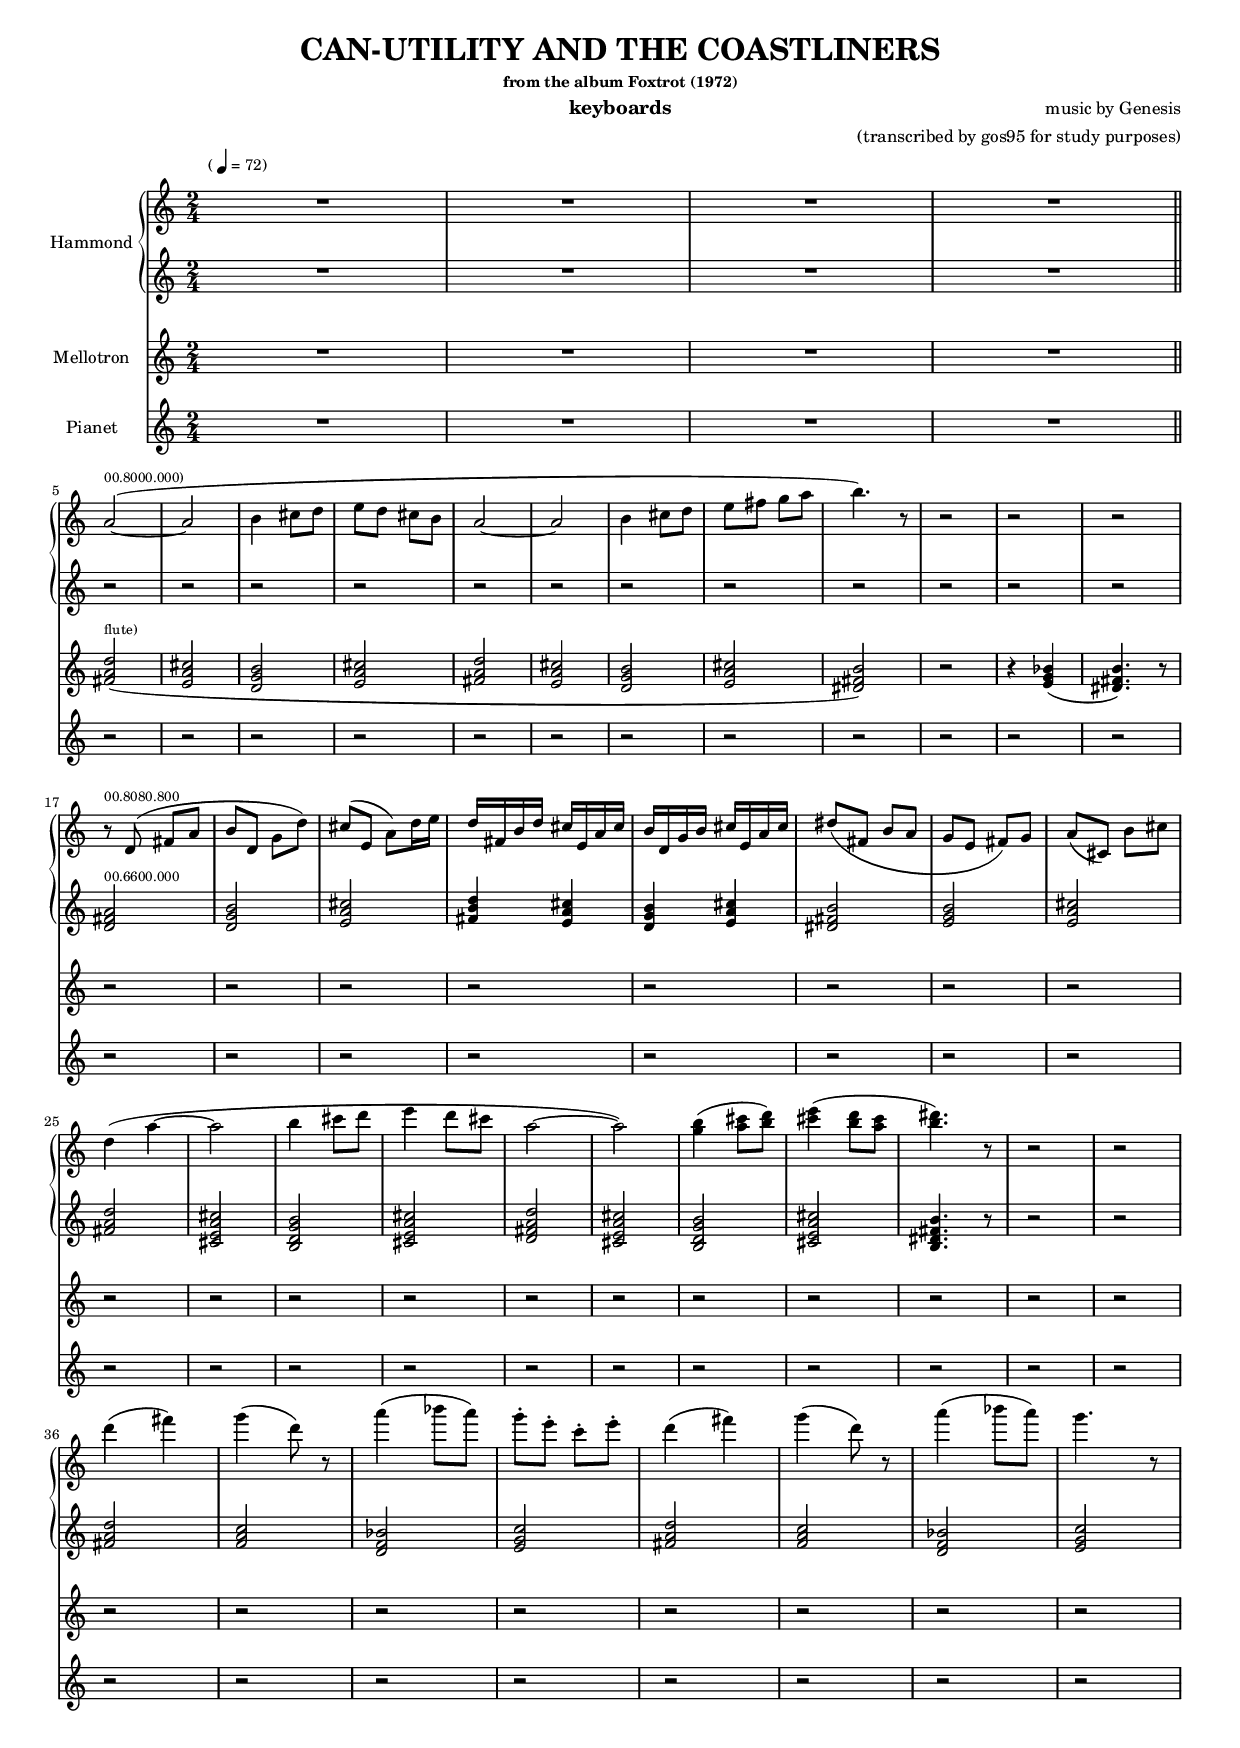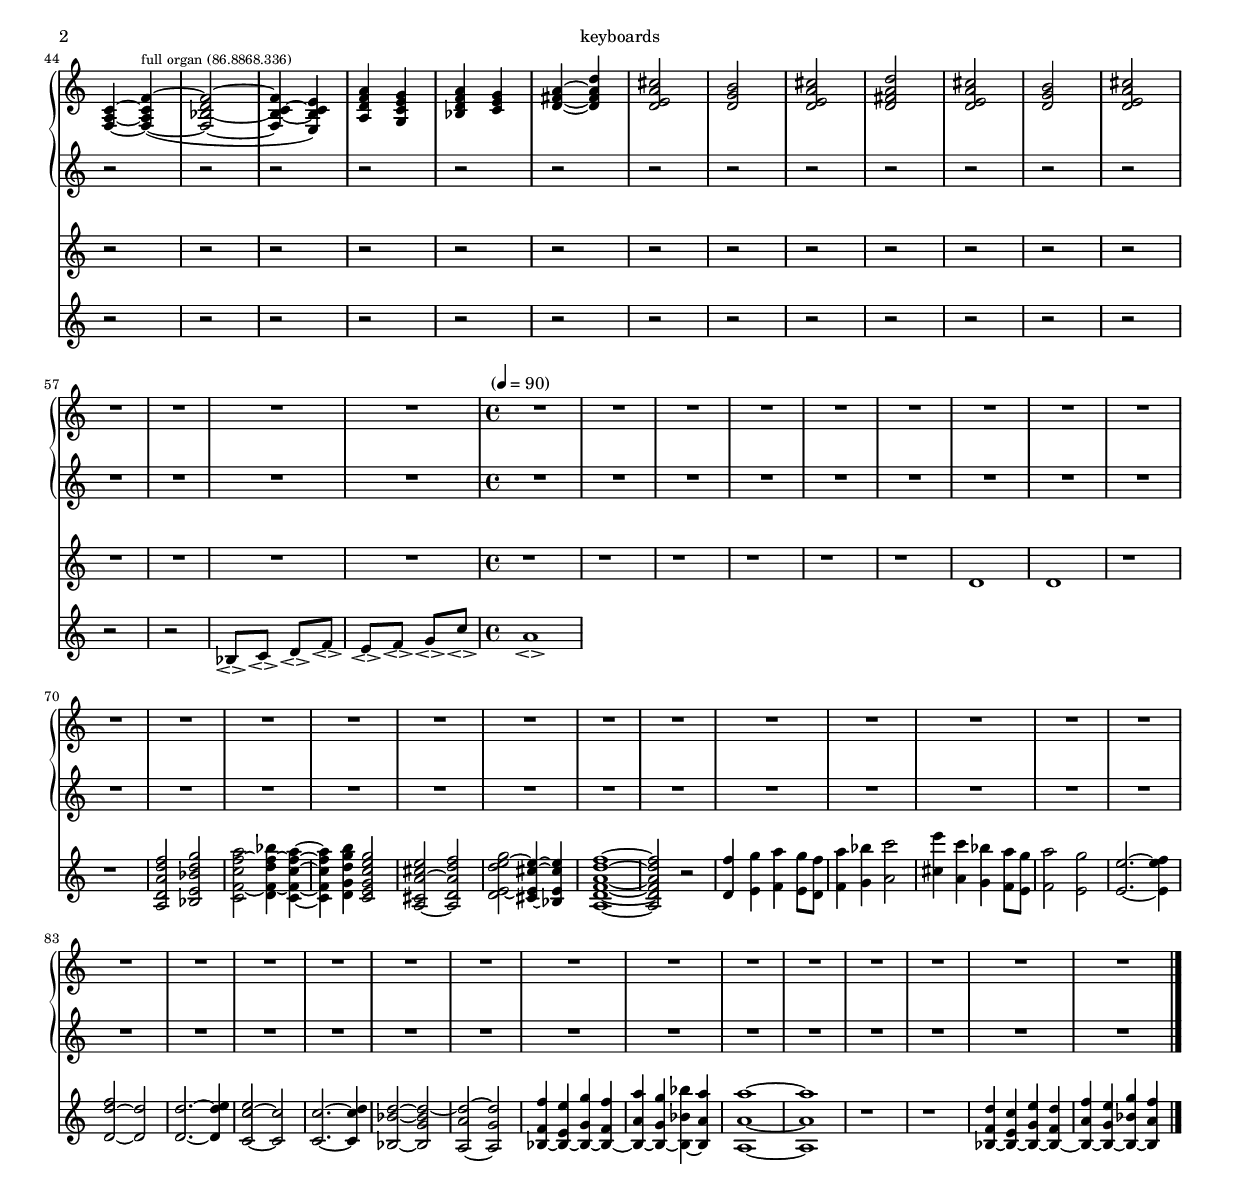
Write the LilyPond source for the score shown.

% ===========================================================================================================
% suppers-ready.ly
%  _____ _        ___            _       ___ _    _      ___   __ _____ _         ___                 _    
% |_   _| |_  ___| _ ) __ _ _ _ | |__ __/ __(_)__| |___ / _ \ / _|_   _| |_  ___ / __|___ _ _  ___ __(_)___
%   | | | ' \/ -_) _ \/ _` | ' \| / /(_-<__ \ / _` / -_) (_) |  _| | | | ' \/ -_) (_ / -_) ' \/ -_|_-< (_-<
%   |_| |_||_\___|___/\__,_|_||_|_\_\/__/___/_\__,_\___|\___/|_|   |_| |_||_\___|\___\___|_||_\___/__/_/__/
%                                                                                                          
% Copyright (c) 2018 Alessandro Fraschetti (mail: gos95@gommagomma.net)
%
% Permission is hereby granted, free of charge, to any person obtaining a copy
% of this software and associated documentation files (the "Software"), to deal
% in the Software without restriction, including without limitation the rights
% to use, copy, modify, merge, publish, distribute, sublicense, and/or sell
% copies of the Software, and to permit persons to whom the Software is
% furnished to do so, subject to the following conditions:
% 
% The above copyright notice and this permission notice shall be included in all
% copies or substantial portions of the Software.
% 
% THE SOFTWARE IS PROVIDED "AS IS", WITHOUT WARRANTY OF ANY KIND, EXPRESS OR
% IMPLIED, INCLUDING BUT NOT LIMITED TO THE WARRANTIES OF MERCHANTABILITY,
% FITNESS FOR A PARTICULAR PURPOSE AND NONINFRINGEMENT. IN NO EVENT SHALL THE
% AUTHORS OR COPYRIGHT HOLDERS BE LIABLE FOR ANY CLAIM, DAMAGES OR OTHER
% LIABILITY, WHETHER IN AN ACTION OF CONTRACT, TORT OR OTHERWISE, ARISING FROM,
% OUT OF OR IN CONNECTION WITH THE SOFTWARE OR THE USE OR OTHER DEALINGS IN THE
% SOFTWARE.
% ===========================================================================================================


\version "2.12.3"
#(ly:set-option 'delete-intermediate-files #t)
#(set-global-staff-size 15)


% ===========================================================================================================
% ------------------------------------------  S E C T I O N S  ----------------------------------------------
% ===========================================================================================================


% -----------------------------------------------------------------------------------------------------------
% INTRO
% -----------------------------------------------------------------------------------------------------------



% -----------------------------------------------------------------------------------------------------------
% TEMA FLAUTO
% -----------------------------------------------------------------------------------------------------------
hammondUpperFlute = \relative c'' {
  a2~ (                                   ^\markup { \tiny {00.8000.000)} }
  a2
  b4 cis8 d8
  e8 d8 cis8 b8

  a2~
  a2
  b4 cis8 d8
  e8 fis8 g8 a8

  b4.) r8

  r2
  r2
  r2
}
mellotronFlute = \relative c' {
  <fis a d>2  (                             ^\markup { \tiny {flute)} }
  <e a cis>2
  <d g b>2
  <e a cis>2

  <fis a d>2
  <e a cis>2
  <d g b>2
  <e a cis>2

  <dis fis b>2)

  r2
  r4 <e g bes>4(
  <dis fis b>4.) r8
}
% -----------------------------------------------------------------------------------------------------------
% TEMA CLARINETTO
% -----------------------------------------------------------------------------------------------------------
hammondUpperClarinet = \relative c' {
  r8 											^\markup { \tiny {00.8080.800} }
  d( fis a
  b  d, g d')
  cis( e, a) d16 e
  d16 fis, b d	cis e, a cis
  b d, g b	cis e, a cis
  dis8( fis, b a
  g e fis) g
  a( cis,) b' cis
}
hammondLowerOnClarinet = \relative c' {
  <d fis a>2                               ^\markup { \tiny {00.6600.000} }
  <d g b>2
  <e a cis>2
  <fis b d>4 <e a cis>4
  <d g b>4 <e a cis>4
  <dis fis b>2
  <e g b>2
  <e a cis>2
}

hammondUpperClarinetB = \relative c'' {
  d4( a'~
  a2
  b4 cis8 d
  e4 d8 cis

  a2~
  a2)
  <g b>4( <a cis>8 <b d>8)
  <cis e>4( <b d>8 <a cis>8

  <b dis>4.) r8

  r2
  r2
}
hammondLowerOnClarinetB = \relative c' {
  <fis a d>2
  <cis e a cis>2
  <b d g b>2
  <cis e a cis>2

  <d fis a d>2
  <cis e a cis>2
  <b d g b>2
  <cis e a cis>2

  <b dis fis b>4. r8

  r2
  r2
}

hammondUpperClarinetC = \relative c''' {
  d4( fis)
  g( d8) r8
  a'4( bes8 a)
  g\staccato e\staccato c\staccato e\staccato

  d4( fis)
  g( d8) r8
  a'4( bes8 a)
  g4. r8

}
hammondLowerOnClarinetC = \relative c' {
  <fis a d>2
  <f a c>2
  <d f bes>2
  <e g c>2

  <fis a d>2
  <f a c>2
  <d f bes>2
  <e g c>2
}
% -----------------------------------------------------------------------------------------------------------
% TEMA FULL-ORGAN
% -----------------------------------------------------------------------------------------------------------
hammondUpperFullOrganChords = \relative c {
  <f a c>4~ <f a c f>~ (                              ^\markup { \tiny {full organ (86.8868.336)} }
  <f bes d f>2~
  <f bes c f>4~ <e bes' c e>4)
  <a d f a>4 <g c e g>4
  <bes d f a>4 <c e g>4

  <d fis a>4~ <d fis a d>4
  <d e a cis>2
  <d g b>2
  <d e a cis>2

  <d fis a d>2
  <d e a cis>2
  <d g b>2
  <d e a cis>2
}
% -----------------------------------------------------------------------------------------------------------
% TEMA PIANET
% -----------------------------------------------------------------------------------------------------------
pianetNotes = \relative c' {
  r2 r2
  bes8\espressivo c\espressivo d\espressivo f\espressivo
  e\espressivo f\espressivo g\espressivo c\espressivo
}
% -----------------------------------------------------------------------------------------------------------
% MELLOTRON VIOLIN SOLO
% -----------------------------------------------------------------------------------------------------------
mellotronViolins = \relative c' {
  r1 r1 r1 r1 r1 r1
  d1
  d1
  r1
  r1
  <a d a' d f>2 <bes e bes' d g>2
  <c f c' f a>2~ <d f d' f bes>4~ <c f c' f a>4~
  <c f c' f a>4 <d g d' g b>4 <c e g c e g>2
  <a cis a' cis e>2~ <a d a' d f>2
  <d e d' e g>2~ <cis e cis' e>4~ <bes e cis' e>4
  <a d f a d f>1~
  <a d f a d f>2 r2

  <d f'>4 <e g'>4 <f a'>4 <e g'>8 <d f'>8
  <f a'>4 <g bes'>4 <a c'>2
  <cis e'>4 <a c'>4 <g bes'>4 <f a'>8 <e g'>8
  <f a'>2 <e g'>2

  <e e'>2.~ <e e' f>4
  <d d' f>2~<d d'>2
  <d d'>2.~ <d d' e>4
  <c c' e>2~<c c'>2
  <c c'>2.~ <c c' d>4
  <bes bes' d>2~<bes g' bes d>2~
  <a a' d>2~<a g' d'>2
  <bes f' f'>4~<bes e e'>4~<bes g' g'>4~<bes f' f'>4~
  <bes a' a'>4~<bes g' g'>4~<bes bes' bes'>4~<bes a' a'>4
  <a a' a'>1~
  <a a' a'>1

  r1
  r1

  <bes f' d'>4~<bes e c'>4~<bes g' e'>4~<bes f' d'>4~
  <bes a' f'>4~<bes g' e'>4~<bes bes' g'>4~<bes a' f'>4
}
pianetViolins = \relative c'' {
  a1\espressivo
}
% -----------------------------------------------------------------------------------------------------------
% HAMMOND&MELLOTRON
% -----------------------------------------------------------------------------------------------------------
hammondHM = \relative c'' {
    <f a c>2..       <f a b>2.
	<f aes b>2..     <f aes bes>2.
	<f ges bes>2..   <ees ges bes>2.
	<ees ges aes>2.. <d ges aes>2.
	<des ges bes>2..~ <des ges bes>2.
}

mellotronHM = \relative c'' {
    r2..             <f a b>2.
	<f aes b>2..     <f aes bes>2.
	<f ges bes>2..   <ees ges bes>2.
	<ees ges aes>2.. <d ges aes>2.
	<des ges bes>2..~ <des ges bes>2.
}
% -----------------------------------------------------------------------------------------------------------
% BASS-SOLO
% -----------------------------------------------------------------------------------------------------------

% -----------------------------------------------------------------------------------------------------------
% HAMMOND-SOLO
% -----------------------------------------------------------------------------------------------------------

% -----------------------------------------------------------------------------------------------------------
% GUITAR-SOLO
% -----------------------------------------------------------------------------------------------------------

% -----------------------------------------------------------------------------------------------------------
% TEMA-B
% -----------------------------------------------------------------------------------------------------------

% -----------------------------------------------------------------------------------------------------------
% CODA
% -----------------------------------------------------------------------------------------------------------



% ===========================================================================================================
% --------------------------------------------  B U I L D  --------------------------------------------------
% ===========================================================================================================
hammondUpperPart = {
    \clef violin
    \time 2/4

    % INTRO + GUITARS
    R2*4
    \bar "||"
    \break

    % TEMA-A FLUTE
    \hammondUpperFlute
    \break

	% TEMA-A CLARINET
    \hammondUpperClarinet
    \break
    \hammondUpperClarinetB
	\break
    \hammondUpperClarinetC
	\break

	% TEMA-A FULLORGAN
    \hammondUpperFullOrganChords
	\break

    % TEMA-A PIANET
    R2*4

	% MELLOTRON-VIOLINS-SOLO
    \time 4/4
    \tempo "" 4 = 90
    R1*36

    % HAMMOND&MELLOTRON


    \bar "|."
}

hammondLowerPart = {
    \clef violin
    \time 2/4

    % INTRO + GUITARS
    R2*4
    \bar "||"

    % TEMA-A FLUTE
    r2 r2 r2 r2 r2 r2 r2 r2 r2 r2 r2 r2
    \break

	% TEMA-A CLARINET
    \hammondLowerOnClarinet
    \hammondLowerOnClarinetB
    \hammondLowerOnClarinetC

	% TEMA-A FULLORGAN
    r2 r2 r2 r2 r2 r2 r2 r2 r2 r2 r2 r2 r2

    % TEMA-A PIANET
    R2*4

	% MELLOTRON-VIOLINS-SOLO
    \time 4/4
    \tempo "" 4 = 90
    R1*36

    % HAMMOND&MELLOTRON
    
}

mellotronPart = {
    \clef violin
    \time 2/4

    % INTRO + GUITARS
    R2*4

    % TEMA-A FLUTE
    \mellotronFlute

	% TEMA-A CLARINET
    r2 r2 r2 r2 r2 r2 r2 r2
    r2 r2 r2 r2 r2 r2 r2 r2 r2 r2 r2
    r2 r2 r2 r2 r2 r2 r2 r2

	% TEMA-A FULLORGAN
    r2 r2 r2 r2 r2 r2 r2 r2 r2 r2 r2 r2 r2

    % TEMA-A PIANET
    R2*4

	% MELLOTRON-VIOLINS-SOLO
    \time 4/4
    \tempo "" 4 = 90
    \mellotronViolins

    % HAMMOND&MELLOTRON
    

}
pianetPart = {
    \clef violin
    \time 2/4

    % INTRO + GUITARS
    R2*4

    % TEMA-A FLUTE
    r2 r2 r2 r2 r2 r2 r2 r2 r2 r2 r2 r2

	% TEMA-A CLARINET
    r2 r2 r2 r2 r2 r2 r2 r2
    r2 r2 r2 r2 r2 r2 r2 r2 r2 r2 r2
    r2 r2 r2 r2 r2 r2 r2 r2

	% TEMA-A FULLORGAN
    r2 r2 r2 r2 r2 r2 r2 r2 r2 r2 r2 r2 r2

    % TEMA-A PIANET
    \pianetNotes

	\time 4/4
    \tempo "" 4 = 90
	\pianetViolins
}
% ===========================================================================================================
% ---------------------------------------------  B O O K  ---------------------------------------------------
% ===========================================================================================================
\book {

    \header {
        title       = \markup {\larger "CAN-UTILITY AND THE COASTLINERS"}
        subtitle    = ""
        subsubtitle = "from the album Foxtrot (1972)"
        instrument  = "keyboards"
        composer    = "music by Genesis"
        arranger    = "(transcribed by gos95 for study purposes)"
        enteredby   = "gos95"
        piece       = \markup { \bold "                             " \smaller { (\note #"4"#1 = 72) } }
%		copyright   = "Copyright (c) 2018 Alessandro Fraschetti (mail: gos95@gommagomma.net)"
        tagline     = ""
    }

    \score {
    <<
		\new PianoStaff = "Hammond" \with {midiInstrument = #"rock organ" }
	    <<
            \set PianoStaff.instrumentName = "Hammond"
	        \new Staff = upper \hammondUpperPart
	        \new Staff = lower \hammondLowerPart
        >>
		\new Staff = "Mellotron" \with { midiInstrument = #"string ensemble 1" }
	    <<
		    \set Staff.instrumentName = \markup { "Mellotron" }
	        \mellotronPart
        >>
		\new Staff = "Pianet" \with { midiInstrument = #"acoustic guitar (nylon)" }
	    <<
		    \set Staff.instrumentName = \markup { "Pianet" }
	        \pianetPart
        >>
    >>
    \layout { \context { \override VerticalAlignment #'forced-distance = #8 } }
    \midi { \context { \Score tempoWholesPerMinute = #(ly:make-moment 100 4) } }
    }
}
% ===========================================================================================================
